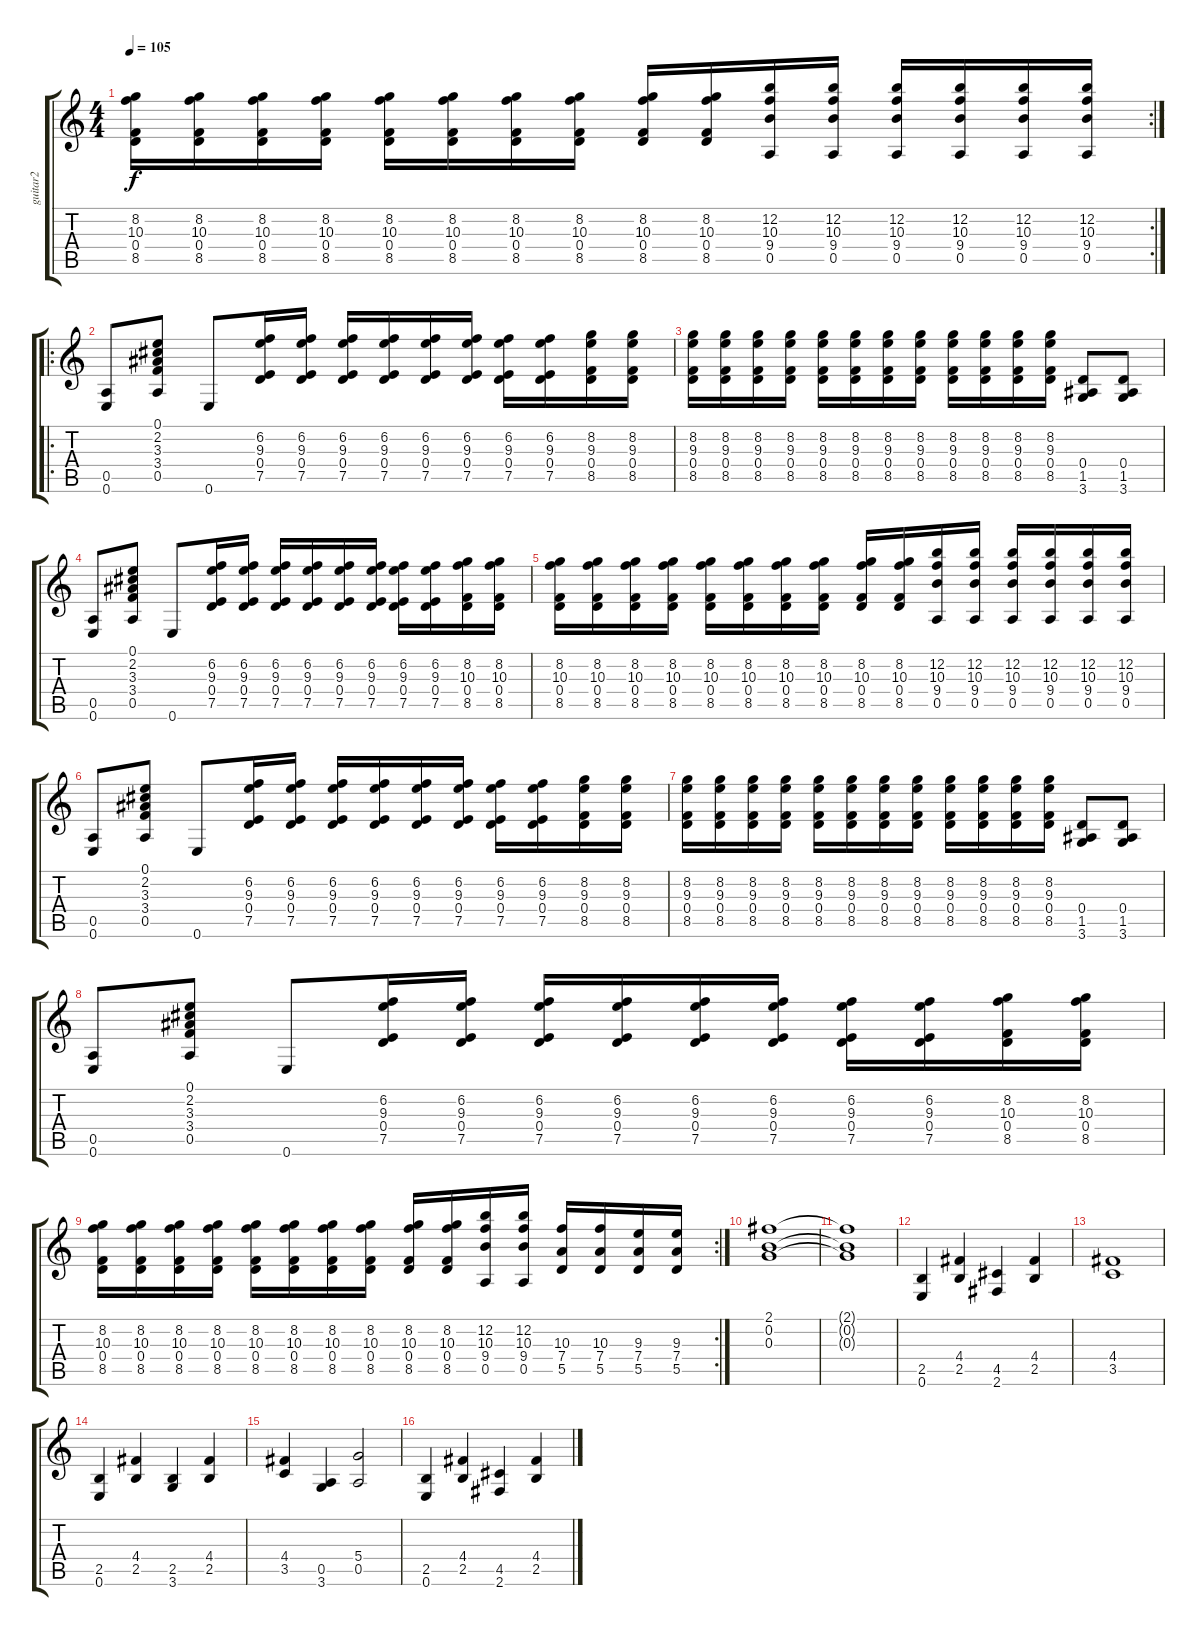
\track ("guitar2" "guitar2") {instrument overdrivenguitar}
\staff {score tabs}
\tuning (E4 B3 G3 D3 A2 E2) {hide}
\rc 2
\ts (4 4)
\tempo 105
\clef g2
\ks c
(8.2 10.3 0.4 8.5).16{dy f} (8.2 10.3 0.4 8.5).16 (8.2 10.3 0.4 8.5).16 (8.2 10.3 0.4 8.5).16 (8.2 10.3 0.4 8.5).16 (8.2 10.3 0.4 8.5).16 (8.2 10.3 0.4 8.5).16 (8.2 10.3 0.4 8.5).16 (8.2 10.3 0.4 8.5).16 (8.2 10.3 0.4 8.5).16 (12.2 10.3 9.4 0.5).16 (12.2 10.3 9.4 0.5).16 (12.2 10.3 9.4 0.5).16 (12.2 10.3 9.4 0.5).16 (12.2 10.3 9.4 0.5).16 (12.2 10.3 9.4 0.5).16 |
\ro
(0.5 0.6).8 (0.1 2.2 3.3 3.4 0.5).8 0.6.8 (6.2 9.3 0.4 7.5).16 (6.2 9.3 0.4 7.5).16 (6.2 9.3 0.4 7.5).16 (6.2 9.3 0.4 7.5).16 (6.2 9.3 0.4 7.5).16 (6.2 9.3 0.4 7.5).16 (6.2 9.3 0.4 7.5).16 (6.2 9.3 0.4 7.5).16 (8.2 9.3 0.4 8.5).16 (8.2 9.3 0.4 8.5).16 |
(8.2 9.3 0.4 8.5).16 (8.2 9.3 0.4 8.5).16 (8.2 9.3 0.4 8.5).16 (8.2 9.3 0.4 8.5).16 (8.2 9.3 0.4 8.5).16 (8.2 9.3 0.4 8.5).16 (8.2 9.3 0.4 8.5).16 (8.2 9.3 0.4 8.5).16 (8.2 9.3 0.4 8.5).16 (8.2 9.3 0.4 8.5).16 (8.2 9.3 0.4 8.5).16 (8.2 9.3 0.4 8.5).16 (0.4 1.5 3.6).8 (0.4 1.5 3.6).8 |
(0.5 0.6).8 (0.1 2.2 3.3 3.4 0.5).8 0.6.8 (6.2 9.3 0.4 7.5).16 (6.2 9.3 0.4 7.5).16 (6.2 9.3 0.4 7.5).16 (6.2 9.3 0.4 7.5).16 (6.2 9.3 0.4 7.5).16 (6.2 9.3 0.4 7.5).16 (6.2 9.3 0.4 7.5).16 (6.2 9.3 0.4 7.5).16 (8.2 10.3 0.4 8.5).16 (8.2 10.3 0.4 8.5).16 |
(8.2 10.3 0.4 8.5).16 (8.2 10.3 0.4 8.5).16 (8.2 10.3 0.4 8.5).16 (8.2 10.3 0.4 8.5).16 (8.2 10.3 0.4 8.5).16 (8.2 10.3 0.4 8.5).16 (8.2 10.3 0.4 8.5).16 (8.2 10.3 0.4 8.5).16 (8.2 10.3 0.4 8.5).16 (8.2 10.3 0.4 8.5).16 (12.2 10.3 9.4 0.5).16 (12.2 10.3 9.4 0.5).16 (12.2 10.3 9.4 0.5).16 (12.2 10.3 9.4 0.5).16 (12.2 10.3 9.4 0.5).16 (12.2 10.3 9.4 0.5).16 |
(0.5 0.6).8 (0.1 2.2 3.3 3.4 0.5).8 0.6.8 (6.2 9.3 0.4 7.5).16 (6.2 9.3 0.4 7.5).16 (6.2 9.3 0.4 7.5).16 (6.2 9.3 0.4 7.5).16 (6.2 9.3 0.4 7.5).16 (6.2 9.3 0.4 7.5).16 (6.2 9.3 0.4 7.5).16 (6.2 9.3 0.4 7.5).16 (8.2 9.3 0.4 8.5).16 (8.2 9.3 0.4 8.5).16 |
(8.2 9.3 0.4 8.5).16 (8.2 9.3 0.4 8.5).16 (8.2 9.3 0.4 8.5).16 (8.2 9.3 0.4 8.5).16 (8.2 9.3 0.4 8.5).16 (8.2 9.3 0.4 8.5).16 (8.2 9.3 0.4 8.5).16 (8.2 9.3 0.4 8.5).16 (8.2 9.3 0.4 8.5).16 (8.2 9.3 0.4 8.5).16 (8.2 9.3 0.4 8.5).16 (8.2 9.3 0.4 8.5).16 (0.4 1.5 3.6).8 (0.4 1.5 3.6).8 |
(0.5 0.6).8 (0.1 2.2 3.3 3.4 0.5).8 0.6.8 (6.2 9.3 0.4 7.5).16 (6.2 9.3 0.4 7.5).16 (6.2 9.3 0.4 7.5).16 (6.2 9.3 0.4 7.5).16 (6.2 9.3 0.4 7.5).16 (6.2 9.3 0.4 7.5).16 (6.2 9.3 0.4 7.5).16 (6.2 9.3 0.4 7.5).16 (8.2 10.3 0.4 8.5).16 (8.2 10.3 0.4 8.5).16 |
\rc 2
(8.2 10.3 0.4 8.5).16 (8.2 10.3 0.4 8.5).16 (8.2 10.3 0.4 8.5).16 (8.2 10.3 0.4 8.5).16 (8.2 10.3 0.4 8.5).16 (8.2 10.3 0.4 8.5).16 (8.2 10.3 0.4 8.5).16 (8.2 10.3 0.4 8.5).16 (8.2 10.3 0.4 8.5).16 (8.2 10.3 0.4 8.5).16 (12.2 10.3 9.4 0.5).16 (12.2 10.3 9.4 0.5).16 (10.3 7.4 5.5).16 (10.3 7.4 5.5).16 (9.3 7.4 5.5).16 (9.3 7.4 5.5).16 |
(2.1 0.2 0.3).1 |
(2.1{t} 0.2{t} 0.3{t}).1 |
(2.5 0.6).4{instrument electricguitarclean} (4.4 2.5).4 (4.5 2.6).4 (4.4 2.5).4 |
(4.4 3.5).1 |
(2.5 0.6).4 (4.4 2.5).4 (2.5 3.6).4 (4.4 2.5).4 |
(4.4 3.5).4 (0.5 3.6).4 (5.4 0.5).2 |
(2.5 0.6).4 (4.4 2.5).4 (4.5 2.6).4 (4.4 2.5).4
